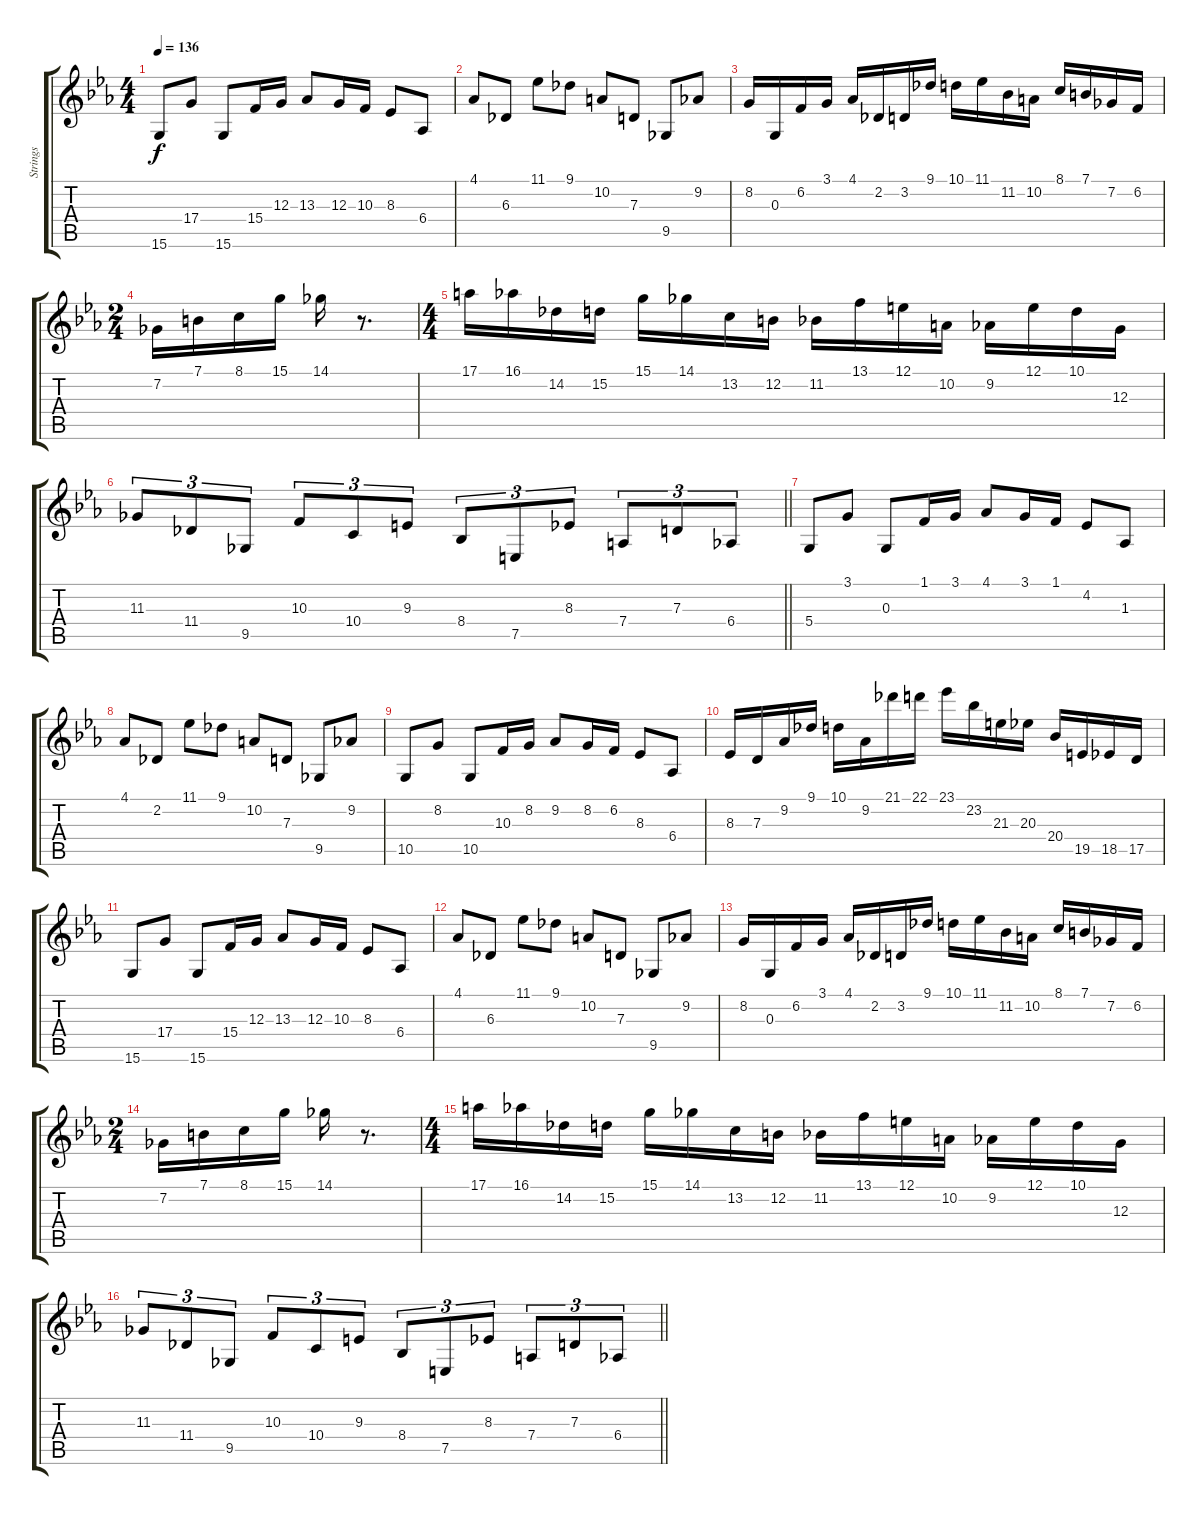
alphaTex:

\track ("Strings " "Strings ") {instrument stringensemble1}
\staff {score tabs}
\tuning (E4 B3 G3 D3 A2 E2) {hide}
\ts (4 4)
\tempo 136
\clef g2
\ks cminor
15.6.8{dy f} 17.4.8 15.6.8 15.4.16 12.3.16 13.3.8 12.3.16 10.3.16 8.3.8 6.4.8 |
4.1.8 6.3.8 11.1.8 9.1.8 10.2.8 7.3.8 9.5.8 9.2.8 |
8.2.16 0.3.16 6.2.16 3.1.16 4.1.16 2.2.16 3.2.16 9.1.16 10.1.16 11.1.16 11.2.16 10.2.16 8.1.16 7.1.16 7.2.16 6.2.16 |
\ts (2 4)
7.2.16 7.1.16 8.1.16 15.1.16 14.1.16 r.8{d} |
\ts (4 4)
17.1.16 16.1.16 14.2.16 15.2.16 15.1.16 14.1.16 13.2.16 12.2.16 11.2.16 13.1.16 12.1.16 10.2.16 9.2.16 12.1.16 10.1.16 12.3.16 |
\barLineRight lightlight
11.3.8{tu (3 2)} 11.4.8{tu (3 2)} 9.5.8{tu (3 2)} 10.3.8{tu (3 2)} 10.4.8{tu (3 2)} 9.3.8{tu (3 2)} 8.4.8{tu (3 2)} 7.5.8{tu (3 2)} 8.3.8{tu (3 2)} 7.4.8{tu (3 2)} 7.3.8{tu (3 2)} 6.4.8{tu (3 2)} |
5.4.8 3.1.8 0.3.8 1.1.16 3.1.16 4.1.8 3.1.16 1.1.16 4.2.8 1.3.8 |
4.1.8 2.2.8 11.1.8 9.1.8 10.2.8 7.3.8 9.5.8 9.2.8 |
10.5.8 8.2.8 10.5.8 10.3.16 8.2.16 9.2.8 8.2.16 6.2.16 8.3.8 6.4.8 |
8.3.16 7.3.16 9.2.16 9.1.16 10.1.16 9.2.16 21.1.16 22.1.16 23.1.16 23.2.16 21.3.16 20.3.16 20.4.16 19.5.16 18.5.16 17.5.16 |
15.6.8 17.4.8 15.6.8 15.4.16 12.3.16 13.3.8 12.3.16 10.3.16 8.3.8 6.4.8 |
4.1.8 6.3.8 11.1.8 9.1.8 10.2.8 7.3.8 9.5.8 9.2.8 |
8.2.16 0.3.16 6.2.16 3.1.16 4.1.16 2.2.16 3.2.16 9.1.16 10.1.16 11.1.16 11.2.16 10.2.16 8.1.16 7.1.16 7.2.16 6.2.16 |
\ts (2 4)
7.2.16 7.1.16 8.1.16 15.1.16 14.1.16 r.8{d} |
\ts (4 4)
17.1.16 16.1.16 14.2.16 15.2.16 15.1.16 14.1.16 13.2.16 12.2.16 11.2.16 13.1.16 12.1.16 10.2.16 9.2.16 12.1.16 10.1.16 12.3.16 |
\barLineRight lightlight
11.3.8{tu (3 2)} 11.4.8{tu (3 2)} 9.5.8{tu (3 2)} 10.3.8{tu (3 2)} 10.4.8{tu (3 2)} 9.3.8{tu (3 2)} 8.4.8{tu (3 2)} 7.5.8{tu (3 2)} 8.3.8{tu (3 2)} 7.4.8{tu (3 2)} 7.3.8{tu (3 2)} 6.4.8{tu (3 2)}
